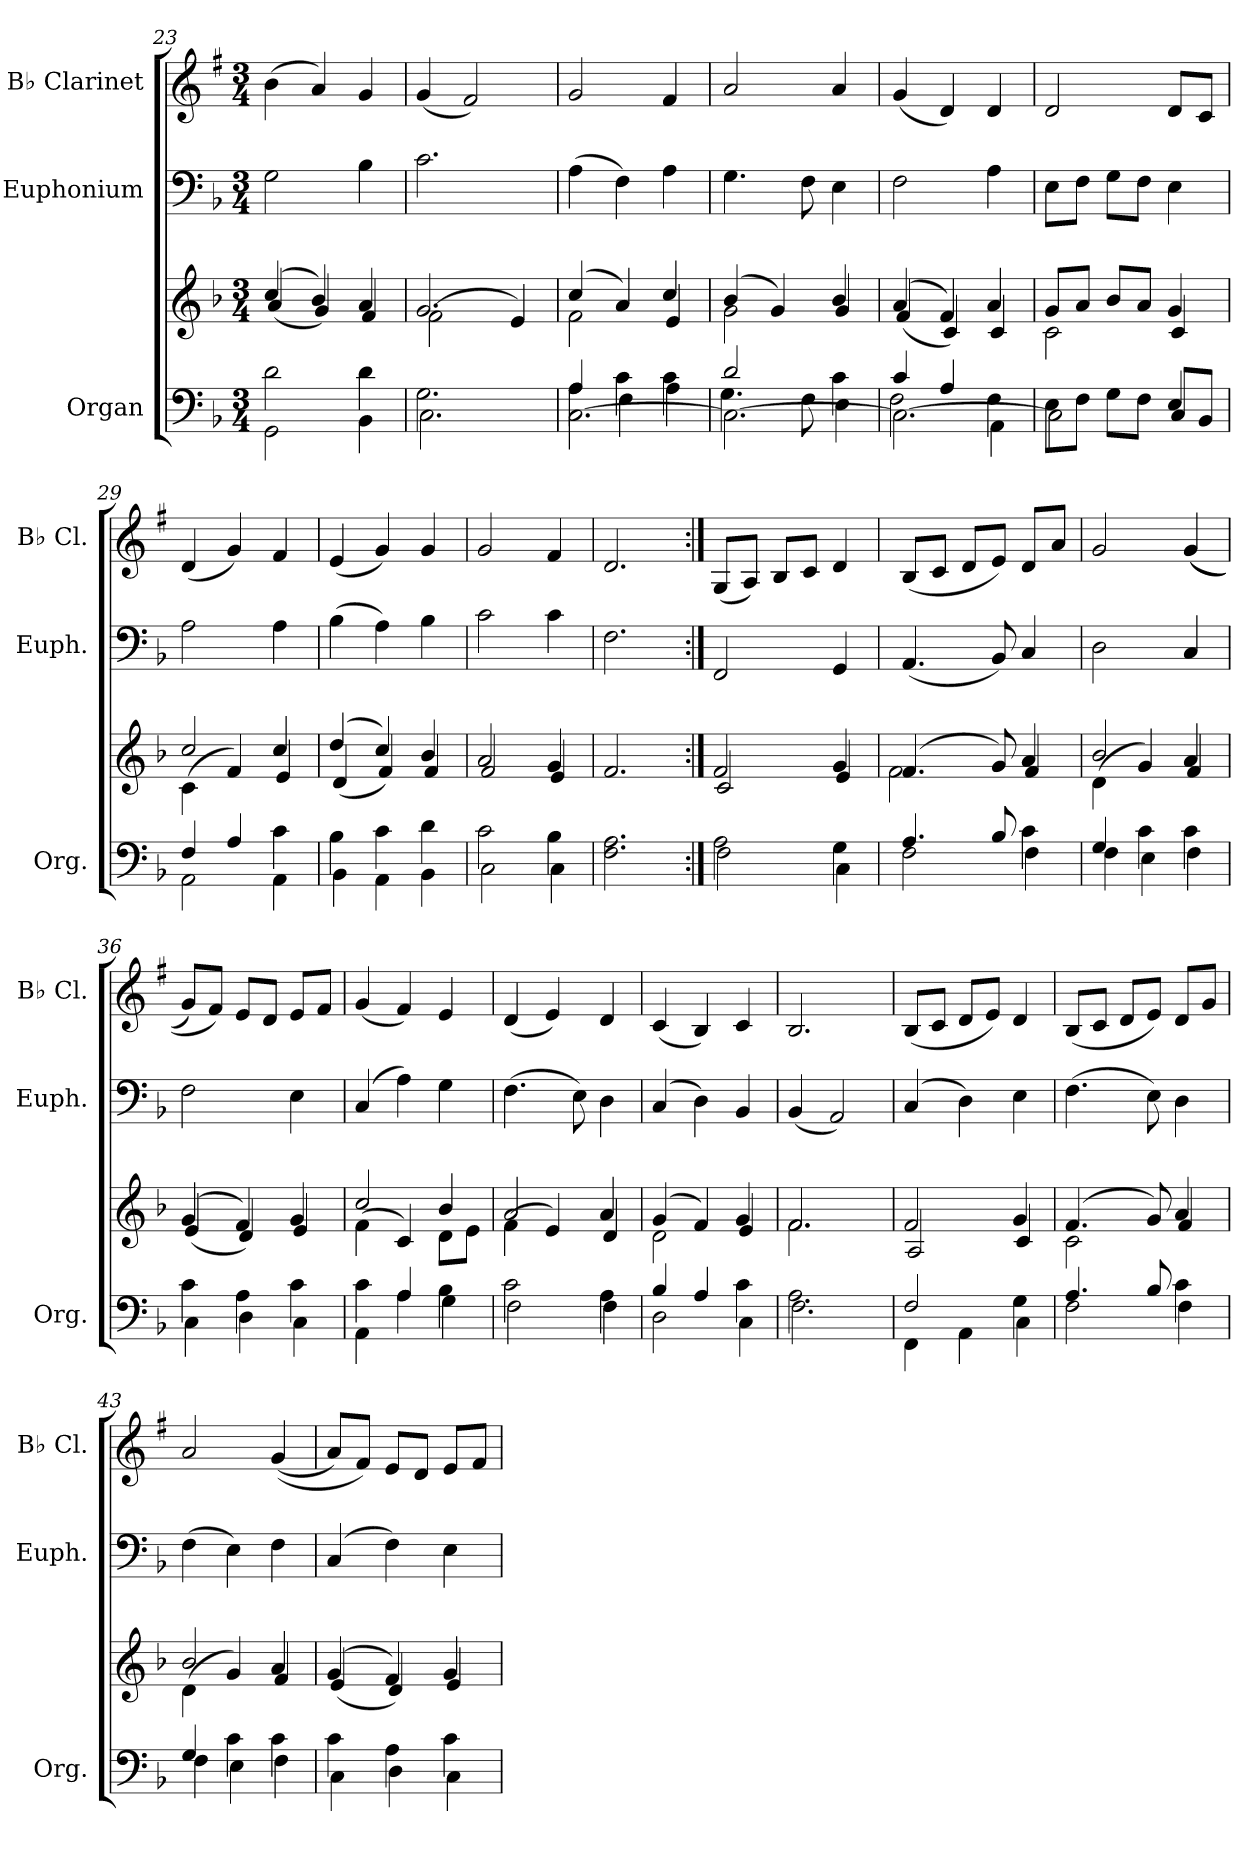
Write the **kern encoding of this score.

**kern	**kern	**kern	**kern
*part3	*part3	*part2	*part1
*staff4	*staff3	*staff2	*staff1
*I"Organ	*	*I"Euphonium	*I"B♭ Clarinet
*I'Org.	*	*I'Euph.	*I'B♭ Cl.
*clefF4	*clefG2	*clefF4	*clefG2
*	*	*	*ITrd1c2
*k[b-]	*k[b-]	*k[b-]	*k[b-]
*M3/4	*M3/4	*M3/4	*M3/4
=23	=23	=23	=23
*^	*^	*	*
*	*^	*	*	*	*
2.ryy	2d\	2GG\	(>4cc/	(>4a/	2G\	(>4a\
.	.	.	4b-/)	4g/)	.	4g/)
.	4d\	4BB-\	4a/	4f/	4B-\	4f/
=24	=24	=24	=24	=24	=24	=24
2.ryy	2.G\	2.C\	2.g/	(>2f\	2.c\	(<4f/
.	.	.	.	.	.	2e/)
.	.	.	.	4e/)	.	.
=25	=25	=25	=25	=25	=25	=25
[2.C!\	4A/	4A\	(>4cc/	2f\	(>4A\	2f/
.	4c\	4F\	4a/)	.	4F\)	.
.	4c\	4A\	4cc/	4e/	4A\	4e/
=26	=26	=26	=26	=26	=26	=26
2.C!\_	2d/	4.G\	(>4b-/	2g\	4.G\	2g/
.	.	.	4g/)	.	.	.
.	.	8F\	.	.	8F\	.
.	4c\	4E\	4b-/	4g/	4E\	4g/
=27	=27	=27	=27	=27	=27	=27
2.C!\_	4c/	2F\	(>4a/	(>4f/	2F\	(<4f/
.	4A/	.	4f/)	4c/)	.	4c/)
.	4F\	4AA\	4a/	4c/	4A\	4c/
=28	=28	=28	=28	=28	=28	=28
2.ryy	8E\L	2C\]	8g/L	2c\	8E\L	2c/
.	8F\J	.	8a/J	.	8F\J	.
.	8G\L	.	8b-/L	.	8G\L	.
.	8F\J	.	8a/J	.	8F\J	.
.	4E/	8C/L	4g/	4c/	4E\	8c/L
.	.	8BB-/J	.	.	.	8B-/J
=29	=29	=29	=29	=29	=29	=29
2.ryy	4F/	2AA\	2cc/	(>4c\	2A\	(<4c/
.	4A/	.	.	4f/)	.	4f/)
.	4c\	4AA\	4cc/	4e/	4A\	4e/
=30	=30	=30	=30	=30	=30	=30
2.ryy	4B-\	4BB-\	(>4dd/	(>4d/	(>4B-\	(<4d/
.	4c\	4AA\	4cc/)	4f/)	4A\)	4f/)
.	4d\	4BB-\	4b-/	4f/	4B-\	4f/
!!LO:LB:g=z
=31	=31	=31	=31	=31	=31	=31
2.ryy	2c\	2C\	2a/	2f/	2c\	2f/
.	4B-\	4C\	4g/	4e/	4c\	4e/
*v	*v	*v	*	*	*	*
*	*v	*v	*	*
=32	=32	=32	=32
2.F\ 2.A\	2.f/	2.F\	2.c/
=33:|!	=33:|!	=33:|!	=33:|!
*^	*^	*	*
*	*^	*	*	*	*
2.ryy	2A\	2F\	2f/	2c/	2FF/	(<8F/L
.	.	.	.	.	.	8G/J)
.	.	.	.	.	.	8A/L
.	.	.	.	.	.	8B-/J
.	4G\	4C\	4g/	4e/	4GG/	4c/
=34	=34	=34	=34	=34	=34	=34
2.ryy	4.A/	2F\	(>4.f/	2f\	(<4.AA/	(<8A/L
.	.	.	.	.	.	8B-/J
.	.	.	.	.	.	8c/L
.	8B-/	.	8g/)	.	8BB-/)	8d/J)
.	4c\	4F\	4a/	4f/	4C/	8c/L
.	.	.	.	.	.	8g/J
=35	=35	=35	=35	=35	=35	=35
2.ryy	4G/	4F\	2b-/	(>4d\	2D\	2f/
.	4c\	4E\	.	4g/)	.	.
.	4c\	4F\	4a/	4f/	4C/	(<(<4f/
=36	=36	=36	=36	=36	=36	=36
2.ryy	4c\	4C\	(>4g/	(>4e/	2F\	8f/L)
.	.	.	.	.	.	8e/J)
.	4A\	4D\	4f/)	4d/)	.	8d/L
.	.	.	.	.	.	8c/J
.	4c\	4C\	4g/	4e/	4E\	8d/L
.	.	.	.	.	.	8e/J
=37	=37	=37	=37	=37	=37	=37
2.ryy	4c\	4AA\	2cc/	(>4f\	(>4C/	(<4f/
.	4A/	4A\	.	4c/)	4A\)	4e/)
.	4B-\	4G\	4b-/	8d\L	4G\	4d/
.	.	.	.	8e\J	.	.
=38	=38	=38	=38	=38	=38	=38
2.ryy	2c\	2F\	2a/	(>4f\	(>4.F\	(<4c/
.	.	.	.	4e/)	.	4d/)
.	.	.	.	.	8E\)	.
.	4A\	4F\	4a/	4d/	4D\	4c/
!!LO:LB:g=z
=39	=39	=39	=39	=39	=39	=39
2.ryy	4B-/	2D\	(>4g/	2d\	(>4C/	(<4B-/
.	4A/	.	4f/)	.	4D\)	4A/)
.	4c\	4C\	4g/	4e/	4BB-/	4B-/
=40	=40	=40	=40	=40	=40	=40
2.ryy	2.A\	2.F\	2.f/	2.f\	(<4BB-/	2.A/
.	.	.	.	.	2AA/)	.
=41	=41	=41	=41	=41	=41	=41
2.ryy	2F/	4FF\	2f/	2A/	(>4C/	(<8A/L
.	.	.	.	.	.	8B-/J
.	.	4AA\	.	.	4D\)	8c/L
.	.	.	.	.	.	8d/J)
.	4G\	4C\	4g/	4c/	4E\	4c/
=42	=42	=42	=42	=42	=42	=42
2.ryy	4.A/	2F\	(>4.f/	2c\	(>4.F\	(<8A/L
.	.	.	.	.	.	8B-/J
.	.	.	.	.	.	8c/L
.	8B-/	.	8g/)	.	8E\)	8d/J)
.	4c\	4F\	4a/	4f/	4D\	8c/L
.	.	.	.	.	.	8f/J
=43	=43	=43	=43	=43	=43	=43
2.ryy	4G/	4F\	2b-/	(>4d\	(>4F\	2g/
.	4c\	4E\	.	4g/)	4E\)	.
.	4c\	4F\	4a/	4f/	4F\	(<(<4f/
=44	=44	=44	=44	=44	=44	=44
2.ryy	4c\	4C\	(>4g/	(>4e/	(>4C/	8g/L)
.	.	.	.	.	.	8e/J)
.	4A\	4D\	4f/)	4d/)	4F\)	8d/L
.	.	.	.	.	.	8c/J
.	4c\	4C\	4g/	4e/	4E\	8d/L
.	.	.	.	.	.	8e/J
*v	*v	*v	*	*	*	*
*	*v	*v	*	*
=	=	=	=
*-	*-	*-	*-
